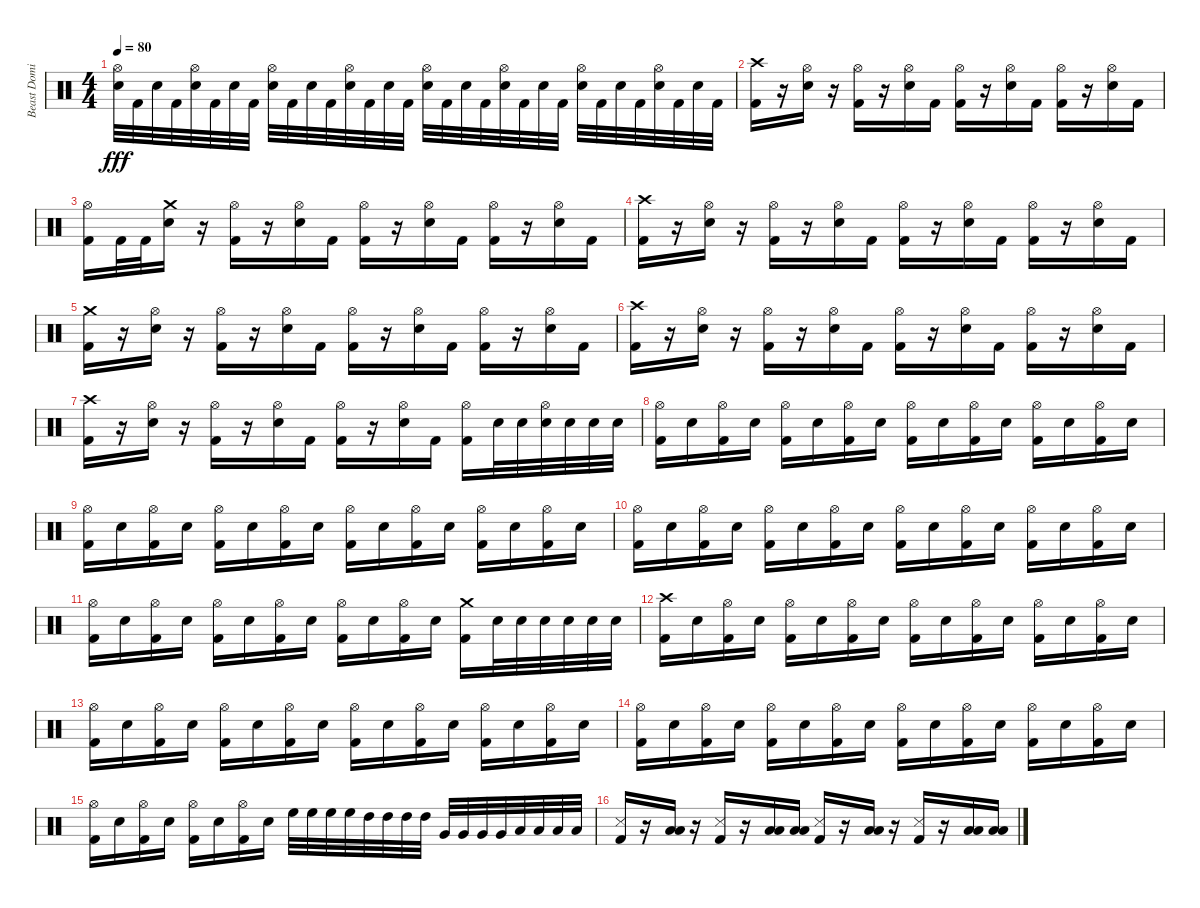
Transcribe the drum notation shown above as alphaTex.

\track ("Beast Dominator" "Beast Domi") {instrument percussion}
\staff {score}
\articulation defaults
\ts (4 4)
\tempo 80
\clef neutral
\ks c
("Hi-Hat (open)" "Snare (hit) 2").32{dy fff} "Kick (hit) 2".32 "Snare (hit) 2".32 "Kick (hit) 2".32 ("Hi-Hat (open)" "Snare (hit) 2").32 "Kick (hit) 2".32 "Snare (hit) 2".32 "Kick (hit) 2".32 ("Hi-Hat (open)" "Snare (hit) 2").32 "Kick (hit) 2".32 "Snare (hit) 2".32 "Kick (hit) 2".32 ("Hi-Hat (open)" "Snare (hit) 2").32 "Kick (hit) 2".32 "Snare (hit) 2".32 "Kick (hit) 2".32 ("Hi-Hat (open)" "Snare (hit) 2").32 "Kick (hit) 2".32 "Snare (hit) 2".32 "Kick (hit) 2".32 ("Hi-Hat (open)" "Snare (hit) 2").32 "Kick (hit) 2".32 "Snare (hit) 2".32 "Kick (hit) 2".32 ("Hi-Hat (open)" "Snare (hit) 2").32 "Kick (hit) 2".32 "Snare (hit) 2".32 "Kick (hit) 2".32 ("Hi-Hat (open)" "Snare (hit) 2").32 "Kick (hit) 2".32 "Snare (hit) 2".32 "Kick (hit) 2".32 |
("Crash high (hit)" "Kick (hit) 2").16 r.16 ("Hi-Hat (open)" "Snare (hit) 2").16 r.16 ("Hi-Hat (open)" "Kick (hit) 2").16 r.16 ("Hi-Hat (open)" "Snare (hit) 2").16 "Kick (hit) 2".16 ("Hi-Hat (open)" "Kick (hit) 2").16 r.16 ("Hi-Hat (open)" "Snare (hit) 2").16 "Kick (hit) 2".16 ("Hi-Hat (open)" "Kick (hit) 2").16 r.16 ("Hi-Hat (open)" "Snare (hit) 2").16 "Kick (hit) 2".16 |
("Hi-Hat (open)" "Kick (hit) 2").16 "Kick (hit) 2".32 "Kick (hit) 2".32 ("Crash medium (hit)" "Snare (hit) 2").16 r.16 ("Hi-Hat (open)" "Kick (hit) 2").16 r.16 ("Hi-Hat (open)" "Snare (hit) 2").16 "Kick (hit) 2".16 ("Hi-Hat (open)" "Kick (hit) 2").16 r.16 ("Hi-Hat (open)" "Snare (hit) 2").16 "Kick (hit) 2".16 ("Hi-Hat (open)" "Kick (hit) 2").16 r.16 ("Hi-Hat (open)" "Snare (hit) 2").16 "Kick (hit) 2".16 |
("Crash high (hit)" "Kick (hit) 2").16 r.16 ("Hi-Hat (open)" "Snare (hit) 2").16 r.16 ("Hi-Hat (open)" "Kick (hit) 2").16 r.16 ("Hi-Hat (open)" "Snare (hit) 2").16 "Kick (hit) 2".16 ("Hi-Hat (open)" "Kick (hit) 2").16 r.16 ("Hi-Hat (open)" "Snare (hit) 2").16 "Kick (hit) 2".16 ("Hi-Hat (open)" "Kick (hit) 2").16 r.16 ("Hi-Hat (open)" "Snare (hit) 2").16 "Kick (hit) 2".16 |
("Crash medium (hit)" "Kick (hit) 2").16 r.16 ("Hi-Hat (open)" "Snare (hit) 2").16 r.16 ("Hi-Hat (open)" "Kick (hit) 2").16 r.16 ("Hi-Hat (open)" "Snare (hit) 2").16 "Kick (hit) 2".16 ("Hi-Hat (open)" "Kick (hit) 2").16 r.16 ("Hi-Hat (open)" "Snare (hit) 2").16 "Kick (hit) 2".16 ("Hi-Hat (open)" "Kick (hit) 2").16 r.16 ("Hi-Hat (open)" "Snare (hit) 2").16 "Kick (hit) 2".16 |
("Crash high (hit)" "Kick (hit) 2").16 r.16 ("Hi-Hat (open)" "Snare (hit) 2").16 r.16 ("Hi-Hat (open)" "Kick (hit) 2").16 r.16 ("Hi-Hat (open)" "Snare (hit) 2").16 "Kick (hit) 2".16 ("Hi-Hat (open)" "Kick (hit) 2").16 r.16 ("Hi-Hat (open)" "Snare (hit) 2").16 "Kick (hit) 2".16 ("Hi-Hat (open)" "Kick (hit) 2").16 r.16 ("Hi-Hat (open)" "Snare (hit) 2").16 "Kick (hit) 2".16 |
("Crash high (hit)" "Kick (hit) 2").16 r.16 ("Hi-Hat (open)" "Snare (hit) 2").16 r.16 ("Hi-Hat (open)" "Kick (hit) 2").16 r.16 ("Hi-Hat (open)" "Snare (hit) 2").16 "Kick (hit) 2".16 ("Hi-Hat (open)" "Kick (hit) 2").16 r.16 ("Hi-Hat (open)" "Snare (hit) 2").16 "Kick (hit) 2".16 ("Hi-Hat (open)" "Kick (hit) 2").16 "Snare (hit) 2".32 "Snare (hit) 2".32 ("Hi-Hat (open)" "Snare (hit) 2").32 "Snare (hit) 2".32 "Snare (hit) 2".32 "Snare (hit) 2".32 |
("Hi-Hat (open)" "Kick (hit) 2").16 "Snare (hit) 2".16 ("Hi-Hat (open)" "Kick (hit) 2").16 "Snare (hit) 2".16 ("Hi-Hat (open)" "Kick (hit) 2").16 "Snare (hit) 2".16 ("Hi-Hat (open)" "Kick (hit) 2").16 "Snare (hit) 2".16 ("Hi-Hat (open)" "Kick (hit) 2").16 "Snare (hit) 2".16 ("Hi-Hat (open)" "Kick (hit) 2").16 "Snare (hit) 2".16 ("Hi-Hat (open)" "Kick (hit) 2").16 "Snare (hit) 2".16 ("Hi-Hat (open)" "Kick (hit) 2").16 "Snare (hit) 2".16 |
("Hi-Hat (open)" "Kick (hit) 2").16 "Snare (hit) 2".16 ("Hi-Hat (open)" "Kick (hit) 2").16 "Snare (hit) 2".16 ("Hi-Hat (open)" "Kick (hit) 2").16 "Snare (hit) 2".16 ("Hi-Hat (open)" "Kick (hit) 2").16 "Snare (hit) 2".16 ("Hi-Hat (open)" "Kick (hit) 2").16 "Snare (hit) 2".16 ("Hi-Hat (open)" "Kick (hit) 2").16 "Snare (hit) 2".16 ("Hi-Hat (open)" "Kick (hit) 2").16 "Snare (hit) 2".16 ("Hi-Hat (open)" "Kick (hit) 2").16 "Snare (hit) 2".16 |
("Hi-Hat (open)" "Kick (hit) 2").16 "Snare (hit) 2".16 ("Hi-Hat (open)" "Kick (hit) 2").16 "Snare (hit) 2".16 ("Hi-Hat (open)" "Kick (hit) 2").16 "Snare (hit) 2".16 ("Hi-Hat (open)" "Kick (hit) 2").16 "Snare (hit) 2".16 ("Hi-Hat (open)" "Kick (hit) 2").16 "Snare (hit) 2".16 ("Hi-Hat (open)" "Kick (hit) 2").16 "Snare (hit) 2".16 ("Hi-Hat (open)" "Kick (hit) 2").16 "Snare (hit) 2".16 ("Hi-Hat (open)" "Kick (hit) 2").16 "Snare (hit) 2".16 |
("Hi-Hat (open)" "Kick (hit) 2").16 "Snare (hit) 2".16 ("Hi-Hat (open)" "Kick (hit) 2").16 "Snare (hit) 2".16 ("Hi-Hat (open)" "Kick (hit) 2").16 "Snare (hit) 2".16 ("Hi-Hat (open)" "Kick (hit) 2").16 "Snare (hit) 2".16 ("Hi-Hat (open)" "Kick (hit) 2").16 "Snare (hit) 2".16 ("Hi-Hat (open)" "Kick (hit) 2").16 "Snare (hit) 2".16 ("Crash medium (hit)" "Kick (hit) 2").16 "Snare (hit) 2".32 "Snare (hit) 2".32 "Snare (hit) 2".32 "Snare (hit) 2".32 "Snare (hit) 2".32 "Snare (hit) 2".32 |
("Crash high (hit)" "Kick (hit) 2").16 "Snare (hit) 2".16 ("Hi-Hat (open)" "Kick (hit) 2").16 "Snare (hit) 2".16 ("Hi-Hat (open)" "Kick (hit) 2").16 "Snare (hit) 2".16 ("Hi-Hat (open)" "Kick (hit) 2").16 "Snare (hit) 2".16 ("Hi-Hat (open)" "Kick (hit) 2").16 "Snare (hit) 2".16 ("Hi-Hat (open)" "Kick (hit) 2").16 "Snare (hit) 2".16 ("Hi-Hat (open)" "Kick (hit) 2").16 "Snare (hit) 2".16 ("Hi-Hat (open)" "Kick (hit) 2").16 "Snare (hit) 2".16 |
("Hi-Hat (open)" "Kick (hit) 2").16 "Snare (hit) 2".16 ("Hi-Hat (open)" "Kick (hit) 2").16 "Snare (hit) 2".16 ("Hi-Hat (open)" "Kick (hit) 2").16 "Snare (hit) 2".16 ("Hi-Hat (open)" "Kick (hit) 2").16 "Snare (hit) 2".16 ("Hi-Hat (open)" "Kick (hit) 2").16 "Snare (hit) 2".16 ("Hi-Hat (open)" "Kick (hit) 2").16 "Snare (hit) 2".16 ("Hi-Hat (open)" "Kick (hit) 2").16 "Snare (hit) 2".16 ("Hi-Hat (open)" "Kick (hit) 2").16 "Snare (hit) 2".16 |
("Hi-Hat (open)" "Kick (hit) 2").16 "Snare (hit) 2".16 ("Hi-Hat (open)" "Kick (hit) 2").16 "Snare (hit) 2".16 ("Hi-Hat (open)" "Kick (hit) 2").16 "Snare (hit) 2".16 ("Hi-Hat (open)" "Kick (hit) 2").16 "Snare (hit) 2".16 ("Hi-Hat (open)" "Kick (hit) 2").16 "Snare (hit) 2".16 ("Hi-Hat (open)" "Kick (hit) 2").16 "Snare (hit) 2".16 ("Hi-Hat (open)" "Kick (hit) 2").16 "Snare (hit) 2".16 ("Hi-Hat (open)" "Kick (hit) 2").16 "Snare (hit) 2".16 |
("Hi-Hat (open)" "Kick (hit) 2").16 "Snare (hit) 2".16 ("Hi-Hat (open)" "Kick (hit) 2").16 "Snare (hit) 2".16 ("Hi-Hat (open)" "Kick (hit) 2").16 "Snare (hit) 2".16 ("Hi-Hat (open)" "Kick (hit) 2").16 "Snare (hit) 2".16 "High Floor Tom (hit)".32 "High Floor Tom (hit)".32 "High Floor Tom (hit)".32 "High Floor Tom (hit)".32 "High Tom (hit)".32 "High Tom (hit)".32 "High Tom (hit)".32 "High Tom (hit)".32 "Very Low Tom (hit)".32 "Very Low Tom (hit)".32 "Very Low Tom (hit)".32 "Very Low Tom (hit)".32 "Low Floor Tom (hit)".32 "Low Floor Tom (hit)".32 "Low Floor Tom (hit)".32 "Low Floor Tom (hit)".32 |
("Snare (side stick) 3" "Kick (hit) 2").16 r.16 ("Low Tom (hit)" "Low Floor Tom (hit)").16 r.16 ("Snare (side stick) 3" "Kick (hit) 2").16 r.16 ("Low Tom (hit)" "Low Floor Tom (hit)").16 ("Low Tom (hit)" "Low Floor Tom (hit)").16 ("Snare (side stick) 3" "Kick (hit) 2").16 r.16 ("Low Tom (hit)" "Low Floor Tom (hit)").16 r.16 ("Snare (side stick) 3" "Kick (hit) 2").16 r.16 ("Low Tom (hit)" "Low Floor Tom (hit)").16 ("Low Tom (hit)" "Low Floor Tom (hit)").16
